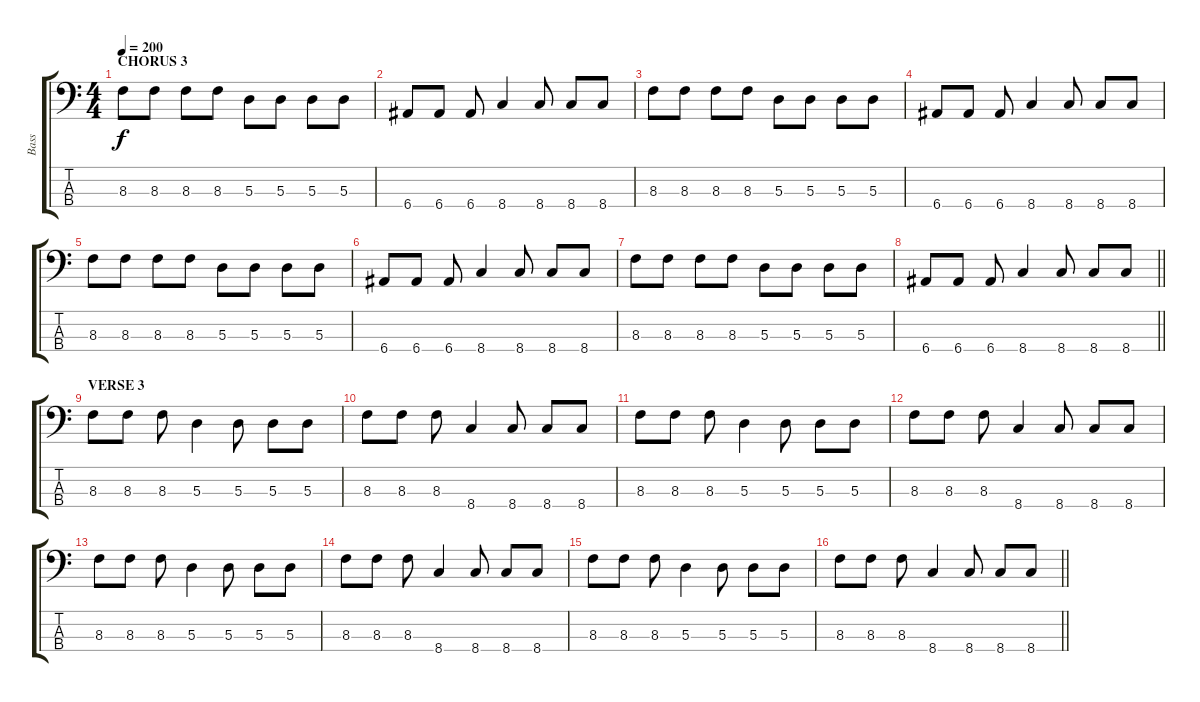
\track ("Bass" "Bass") {instrument electricbasspick}
\staff {score tabs}
\tuning (G2 D2 A1 E1) {hide}
\ts (4 4)
\section ("" "CHORUS 3")
\tempo 200
\clef f4
\ks c
8.3.8{dy f} 8.3.8 8.3.8 8.3.8 5.3.8 5.3.8 5.3.8 5.3.8 |
6.4.8 6.4.8 6.4.8 8.4.4 8.4.8 8.4.8 8.4.8 |
8.3.8 8.3.8 8.3.8 8.3.8 5.3.8 5.3.8 5.3.8 5.3.8 |
6.4.8 6.4.8 6.4.8 8.4.4 8.4.8 8.4.8 8.4.8 |
8.3.8 8.3.8 8.3.8 8.3.8 5.3.8 5.3.8 5.3.8 5.3.8 |
6.4.8 6.4.8 6.4.8 8.4.4 8.4.8 8.4.8 8.4.8 |
8.3.8 8.3.8 8.3.8 8.3.8 5.3.8 5.3.8 5.3.8 5.3.8 |
\barLineRight lightlight
6.4.8 6.4.8 6.4.8 8.4.4 8.4.8 8.4.8 8.4.8 |
\section ("" "VERSE 3")
8.3.8 8.3.8 8.3.8 5.3.4 5.3.8 5.3.8 5.3.8 |
8.3.8 8.3.8 8.3.8 8.4.4 8.4.8 8.4.8 8.4.8 |
8.3.8 8.3.8 8.3.8 5.3.4 5.3.8 5.3.8 5.3.8 |
8.3.8 8.3.8 8.3.8 8.4.4 8.4.8 8.4.8 8.4.8 |
8.3.8 8.3.8 8.3.8 5.3.4 5.3.8 5.3.8 5.3.8 |
8.3.8 8.3.8 8.3.8 8.4.4 8.4.8 8.4.8 8.4.8 |
8.3.8 8.3.8 8.3.8 5.3.4 5.3.8 5.3.8 5.3.8 |
\barLineRight lightlight
8.3.8 8.3.8 8.3.8 8.4.4 8.4.8 8.4.8 8.4.8
